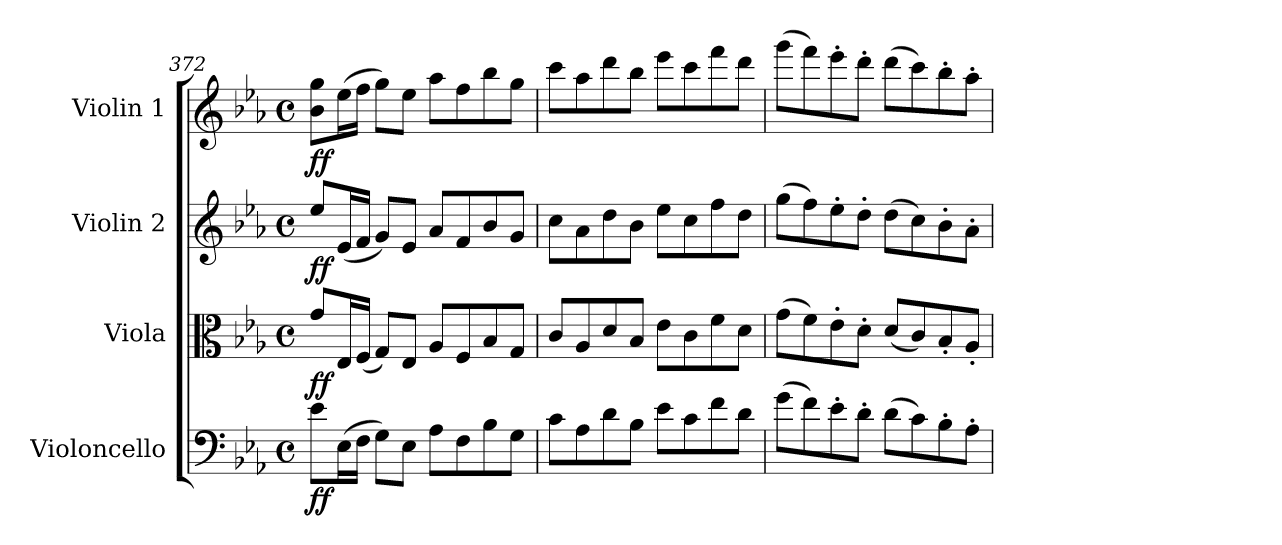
**kern	**dynam	**kern	**dynam	**kern	**dynam	**kern	**dynam
*part4	*part4	*part3	*part3	*part2	*part2	*part1	*part1
*staff4	*staff4	*staff3	*staff3	*staff2	*staff2	*staff1	*staff1
*I"Violoncello	*	*I"Viola	*	*I"Violin 2	*	*I"Violin 1	*
*I'Vc	*	*I'Vla	*	*I'Vln	*	*I'Vln	*
!!LO:PB:g=z
*clefF4	*	*clefC3	*	*clefG2	*	*clefG2	*
*k[b-e-a-]	*	*k[b-e-a-]	*	*k[b-e-a-]	*	*k[b-e-a-]	*
*M4/4	*	*M4/4	*	*M4/4	*	*M4/4	*
*met(c)	*	*met(c)	*	*met(c)	*	*met(c)	*
=372	=372	=372	=372	=372	=372	=372	=372
!	!LO:DY:b	!	!LO:DY:b	!	!LO:DY:b	!	!LO:DY:b
8e-\L	ff	8g/L	ff	8ee-/L	ff	8b-\ 8gg\L	ff
(16E-\L	.	16E-/L	.	(16e-/L	.	(16ee-\L	.
16F\JJ	.	(16F/JJ	.	16f/JJ	.	16ff\JJ	.
8G\L)	.	8G/L)	.	8g/L)	.	8gg\L)	.
8E-\J	.	8E-/J	.	8e-/J	.	8ee-\J	.
8A-\L	.	8A-/L	.	8a-/L	.	8aa-\L	.
8F\	.	8F/	.	8f/	.	8ff\	.
8B-\	.	8B-/	.	8b-/	.	8bb-\	.
8G\J	.	8G/J	.	8g/J	.	8gg\J	.
!!LO:LB:g=z
=373	=373	=373	=373	=373	=373	=373	=373
8c\L	.	8c/L	.	8cc\L	.	8ccc\L	.
8A-\	.	8A-/	.	8a-\	.	8aa-\	.
8d\	.	8d/	.	8dd\	.	8ddd\	.
8B-\J	.	8B-/J	.	8b-\J	.	8bb-\J	.
8e-\L	.	8e-\L	.	8ee-\L	.	8eee-\L	.
8c\	.	8c\	.	8cc\	.	8ccc\	.
8f\	.	8f\	.	8ff\	.	8fff\	.
8d\J	.	8d\J	.	8dd\J	.	8ddd\J	.
=374	=374	=374	=374	=374	=374	=374	=374
(8g\L	.	(8g\L	.	(8gg\L	.	(8ggg\L	.
8f\)	.	8f\)	.	8ff\)	.	8fff\)	.
8e-'\	.	8e-'\	.	8ee-'\	.	8eee-'\	.
8d'\J	.	8d'\J	.	8dd'\J	.	8ddd'\J	.
(8d\L	.	(8d/L	.	(8dd\L	.	(8ddd\L	.
8c\)	.	8c/)	.	8cc\)	.	8ccc\)	.
8B-'\	.	8B-'/	.	8b-'\	.	8bb-'\	.
8A-'\J	.	8A-'/J	.	8a-'\J	.	8aa-'\J	.
=	=	=	=	=	=	=	=
*-	*-	*-	*-	*-	*-	*-	*-
